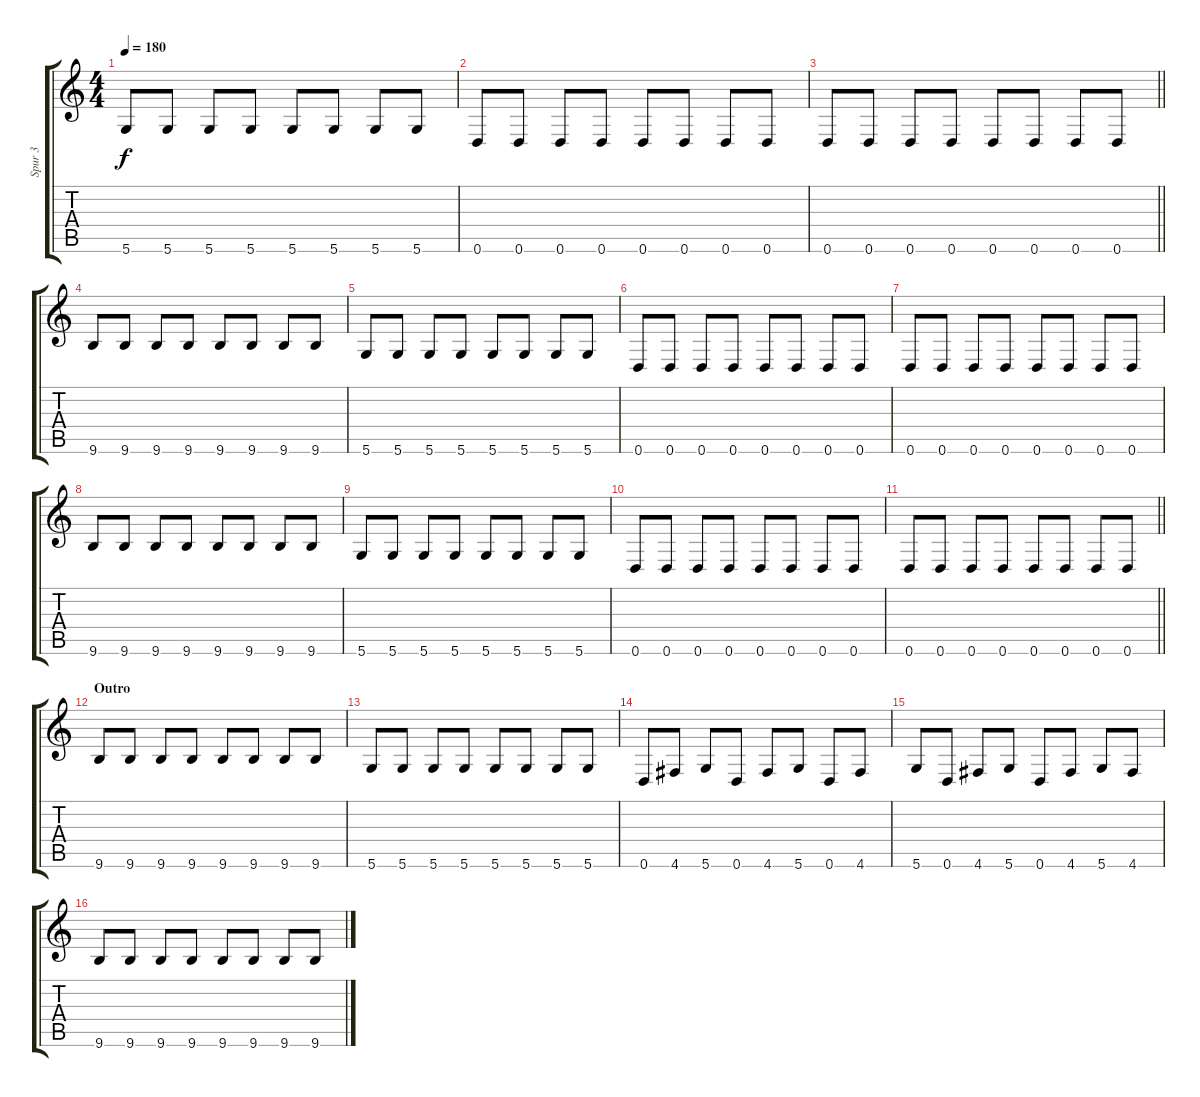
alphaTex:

\track ("Spur 3" "Spur 3") {instrument electricbasspick}
\staff {score tabs}
\tuning (E4 B3 G3 D3 A2 D2) {hide}
\ts (4 4)
\tempo 180
\clef g2
\ks c
5.6.8{dy f} 5.6.8 5.6.8 5.6.8 5.6.8 5.6.8 5.6.8 5.6.8 |
0.6.8 0.6.8 0.6.8 0.6.8 0.6.8 0.6.8 0.6.8 0.6.8 |
\barLineRight lightlight
0.6.8 0.6.8 0.6.8 0.6.8 0.6.8 0.6.8 0.6.8 0.6.8 |
9.6.8 9.6.8 9.6.8 9.6.8 9.6.8 9.6.8 9.6.8 9.6.8 |
5.6.8 5.6.8 5.6.8 5.6.8 5.6.8 5.6.8 5.6.8 5.6.8 |
0.6.8 0.6.8 0.6.8 0.6.8 0.6.8 0.6.8 0.6.8 0.6.8 |
0.6.8 0.6.8 0.6.8 0.6.8 0.6.8 0.6.8 0.6.8 0.6.8 |
9.6.8 9.6.8 9.6.8 9.6.8 9.6.8 9.6.8 9.6.8 9.6.8 |
5.6.8 5.6.8 5.6.8 5.6.8 5.6.8 5.6.8 5.6.8 5.6.8 |
0.6.8 0.6.8 0.6.8 0.6.8 0.6.8 0.6.8 0.6.8 0.6.8 |
\barLineRight lightlight
0.6.8 0.6.8 0.6.8 0.6.8 0.6.8 0.6.8 0.6.8 0.6.8 |
\section ("" "Outro")
9.6.8 9.6.8 9.6.8 9.6.8 9.6.8 9.6.8 9.6.8 9.6.8 |
5.6.8 5.6.8 5.6.8 5.6.8 5.6.8 5.6.8 5.6.8 5.6.8 |
0.6.8 4.6.8 5.6.8 0.6.8 4.6.8 5.6.8 0.6.8 4.6.8 |
5.6.8 0.6.8 4.6.8 5.6.8 0.6.8 4.6.8 5.6.8 4.6.8 |
9.6.8 9.6.8 9.6.8 9.6.8 9.6.8 9.6.8 9.6.8 9.6.8
